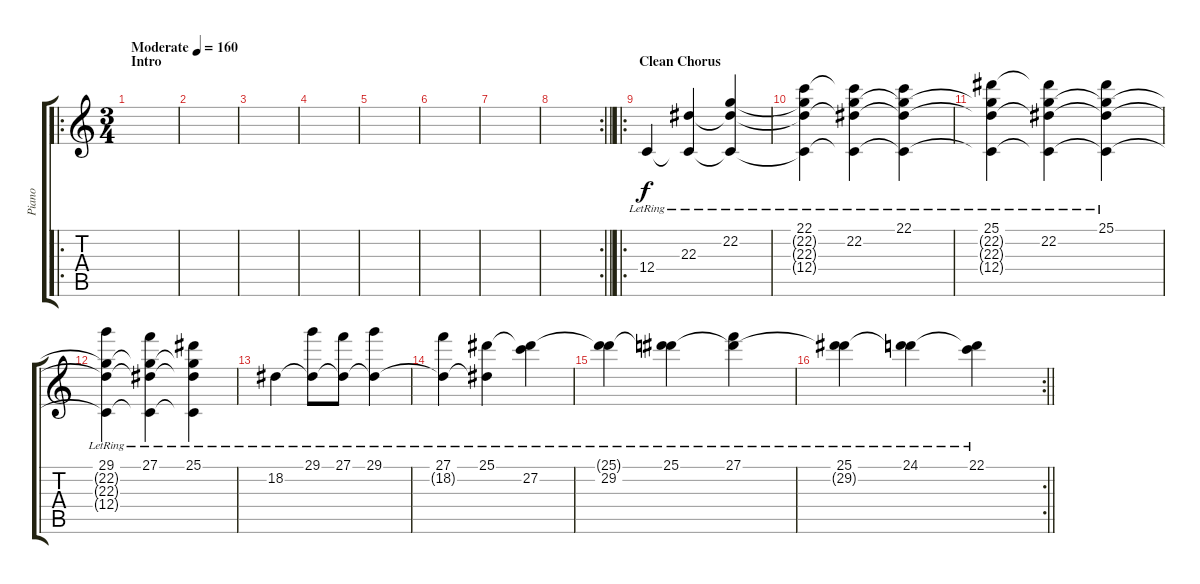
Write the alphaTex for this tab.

\track ("Piano" "Piano") {instrument electricgrandpiano}
\staff {score tabs}
\tuning (D4 A3 F3 C3 G2 C2) {hide}
\ro
\ts (3 4)
\section ("" "Intro")
\tempo (160 "Moderate")
\clef g2
\ks c
|
|
|
|
|
|
|
\rc 2
\barLineRight lightlight
|
\ro
\section ("" "Clean Chorus")
12.4{lr}.4 (22.3{lr} 12.4{t}).4 (22.2{lr} 22.3{t} 12.4{t}).4 |
(22.1{lr} 22.2{t} 22.3{t} 12.4{t}).4 (22.1{t} 22.2{lr} 22.3{t} 12.4{t}).4 (22.1{lr} 22.2{t} 22.3{t} 12.4{t}).4 |
(25.1{lr} 22.2{t} 22.3{t} 12.4{t}).4 (25.1{t} 22.2{lr} 22.3{t} 12.4{t}).4 (25.1{lr} 22.2{t} 22.3{t} 12.4{t}).4 |
(29.1{lr} 22.2{t} 22.3{t} 12.4{t}).4 (27.1{lr} 22.2{t} 22.3{t} 12.4{t}).4 (25.1{lr} 22.2{t} 22.3{t} 12.4{t}).4 |
18.2{lr}.4 (29.1{lr} 18.2{t}).8 (27.1{lr} 18.2{t}).8 (29.1{lr} 18.2{t}).4 |
(27.1{lr} 18.2{t}).4 (25.1{lr} 18.2{t}).4 (25.1{t} 27.2{lr}).4 |
(25.1{t} 29.2{lr}).4 (25.1{lr} 29.2{t}).4 (27.1{lr} 29.2{t}).4 |
\rc 2
\barLineRight lightlight
(25.1{lr} 29.2{t}).4 (24.1{lr} 29.2{t}).4 (22.1{lr} 29.2{t}).4
